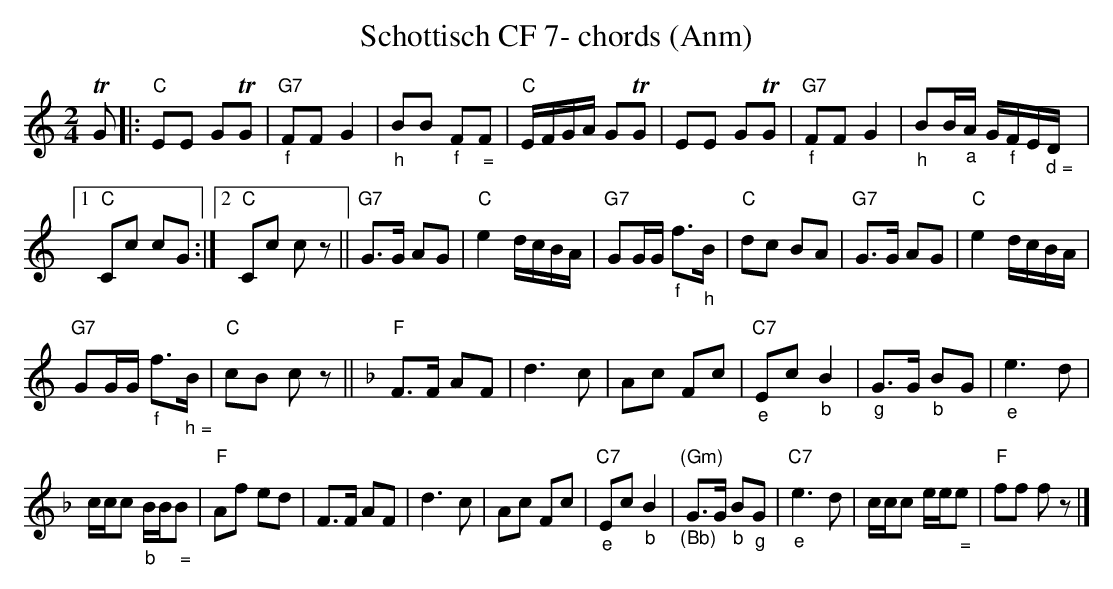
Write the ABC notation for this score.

X:1
T:Schottisch CF 7- chords (Anm)
M:2/4
L:1/16
K:Cmaj%%MIDI gchordon
TG2 |: "C"E2E2 G2TG2 | "G7""_f"F2F2G4 | "_h"B2B2 "_f"F2"_ ="F2 | "C"EFGA G2TG2 | E2E2 G2TG2 | "G7""_f"F2F2G4 | \
"_h"B2B"_a"A G"_f"FE"_ d ="D |1
 "C"C2c2 c2G2 :|2 "C"C2c2 c2z2 || "G7"G3G A2G2 | "C"e4 dcBA | "G7"G2GG "_f"f3"_h"B | "C"d2c2 B2A2 | \
"G7"G3G A2G2 | "C"e4 dcBA |
 "G7"G2GG "_f"f3"_ h ="B | "C"c2B2 c2z2 || [K:Fmaj] "F"F3F A2F2 | d6c2 | A2c2 F2c2 | \
"C7""_e"E2c2"_b"B4 | "_g"G3G "_b"B2G2 | "_e"e6d2 |
 ccc2 "_b"BB"_ ="B2 | "F"A2f2 e2d2 | F3F A2F2 | d6c2 | \
A2c2 F2c2 | "C7""_e"E2c2 "_b"B4 | "(Gm)""_(Bb)"G3G "_b"B2"_g"G2 | "C7""_e"e6d2 | ccc2 ee"_ ="e2 | "F"f2f2 f2z2 |]
